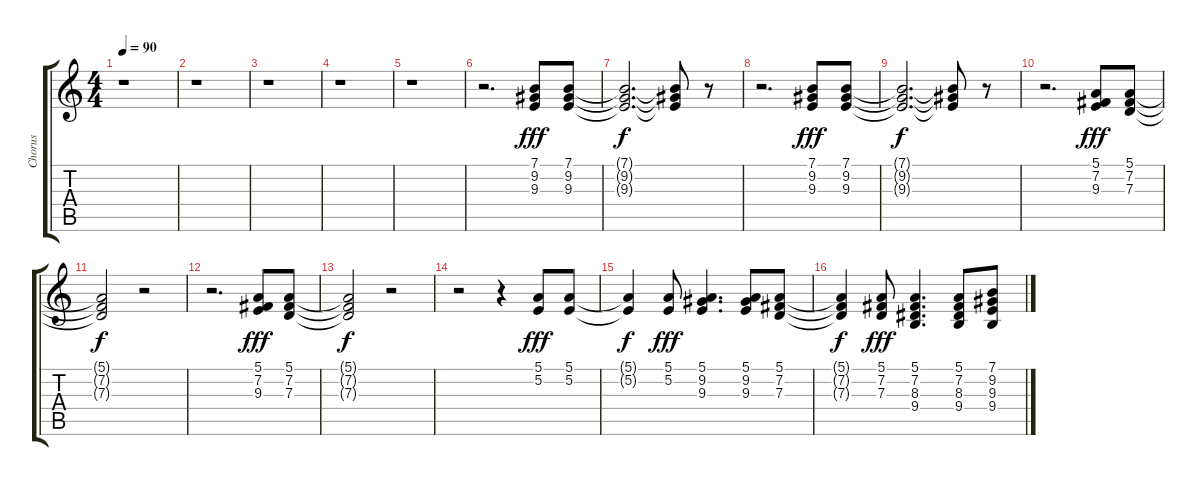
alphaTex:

\track ("Chorus" "Chorus") {instrument choiraahs}
\staff {score tabs}
\tuning (E4 B3 G3 D3 A2 E2) {hide}
\ts (4 4)
\tempo 90
\clef g2
\ks c
r.1{dy f} |
r.1 |
r.1 |
r.1 |
r.1 |
r.2{d} (7.1 9.2 9.3).8{dy fff} (7.1 9.2 9.3).8 |
(7.1{t} 9.2{t} 9.3{t}).2{d dy f} (7.1{t} 9.2{t} 9.3{t}).8 r.8 |
r.2{d} (7.1 9.2 9.3).8{dy fff} (7.1 9.2 9.3).8 |
(7.1{t} 9.2{t} 9.3{t}).2{d dy f} (7.1{t} 9.2{t} 9.3{t}).8 r.8 |
r.2{d} (5.1 7.2 9.3).8{dy fff} (5.1 7.2 7.3).8 |
(5.1{t} 7.2{t} 7.3{t}).2{dy f} r.2 |
r.2{d} (5.1 7.2 9.3).8{dy fff} (5.1 7.2 7.3).8 |
(5.1{t} 7.2{t} 7.3{t}).2{dy f} r.2 |
r.2 r.4 (5.1 5.2).8{dy fff} (5.1 5.2).8 |
(5.1{t} 5.2{t}).4{dy f} (5.1 5.2).8{dy fff} (5.1 9.2 9.3).4{d} (5.1 9.2 9.3).8 (5.1 7.2 7.3).8 |
(5.1{t} 7.2{t} 7.3{t}).4{dy f} (5.1 7.2 7.3).8{dy fff} (5.1 7.2 8.3 9.4).4{d} (5.1 7.2 8.3 9.4).8 (7.1 9.2 9.3 9.4).8
